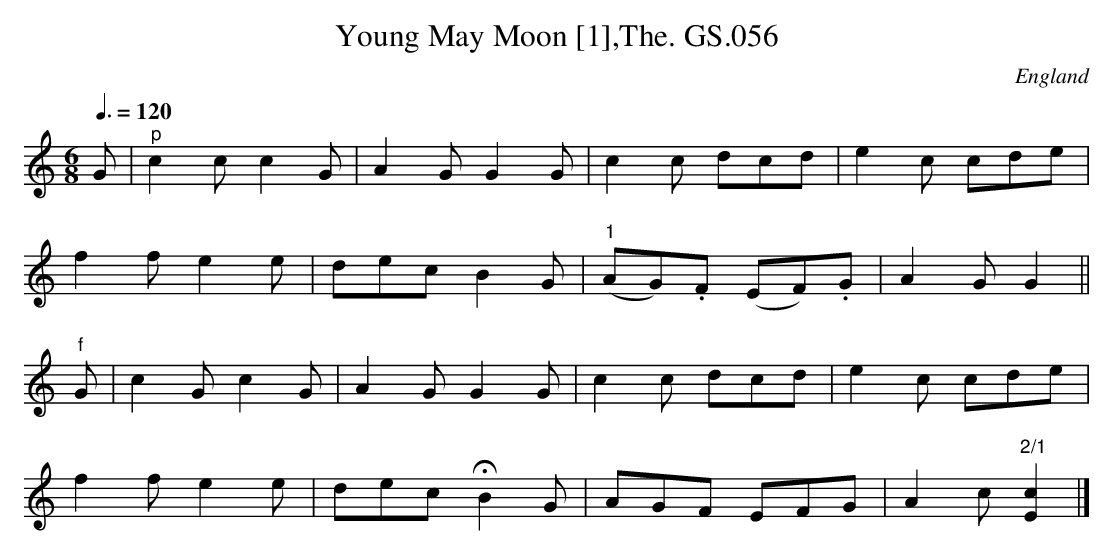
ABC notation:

X:1
T:Young May Moon [1],The. GS.056
M:6/8
L:1/8
Q:3/8=120
O:England
K:C major
G | "^p"c2c c2G | A2G G2G | c2c dcd | e2c cde |!
f2f e2e | dec B2G | "^1" (AG).F (EF).G | A2G G2 ||!
"^f"G | c2G c2G | A2G G2G | c2c dcd | e2c cde |!
f2f e2e | dec H B2G | AGF EFG | A2c "^2/1"[E2c2] |]
